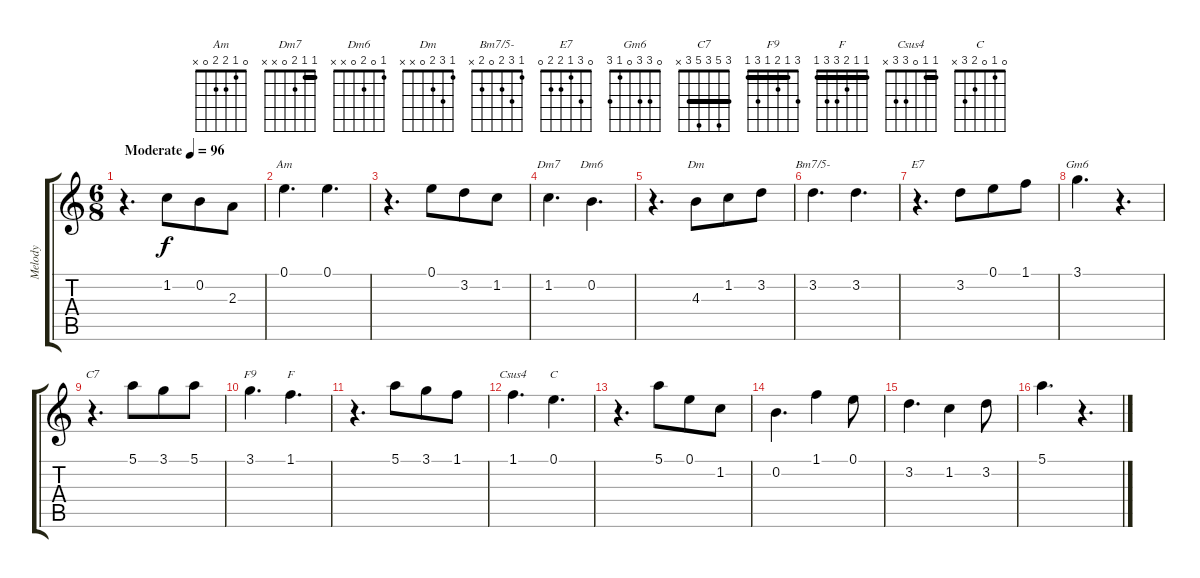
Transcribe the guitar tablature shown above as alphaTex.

\track ("Melody" "Melody") {instrument acousticguitarsteel}
\staff {score tabs}
\tuning (E4 B3 G3 D3 A2 E2) {hide}
\chord ("Am" 0 1 2 2 0 x)
\chord ("Dm7" 1 1 2 0 x x) {barre 1}
\chord ("Dm6" 1 0 2 0 x x)
\chord ("Dm" 1 3 2 0 x x)
\chord ("Bm7/5-" 1 3 2 0 2 x)
\chord ("E7" 0 3 1 2 2 0)
\chord ("Gm6" 0 3 3 0 1 3)
\chord ("C7" 3 5 3 5 3 x) {barre 3}
\chord ("F9" 3 1 2 1 3 1) {barre 1}
\chord ("F" 1 1 2 3 3 1) {barre 1}
\chord ("Csus4" 1 1 0 3 3 x) {barre 1}
\chord ("C" 0 1 0 2 3 x)
\ts (6 8)
\tempo (96 "Moderate")
\clef g2
\ks c
r.4{d dy f instrument acousticguitarsteel} 1.2.8 0.2.8 2.3.8 |
0.1.4{d ch "Am"} 0.1.4{d} |
r.4{d} 0.1.8 3.2.8 1.2.8 |
1.2.4{d ch "Dm7"} 0.2.4{d ch "Dm6"} |
r.4{d} 4.3.8{ch "Dm"} 1.2.8 3.2.8 |
3.2.4{d ch "Bm7/5-"} 3.2.4{d} |
r.4{d ch "E7"} 3.2.8 0.1.8 1.1.8 |
3.1.4{d ch "Gm6"} r.4{d} |
r.4{d ch "C7"} 5.1.8 3.1.8 5.1.8 |
3.1.4{d ch "F9"} 1.1.4{d ch "F"} |
r.4{d} 5.1.8 3.1.8 1.1.8 |
1.1.4{d ch "Csus4"} 0.1.4{d ch "C"} |
r.4{d} 5.1.8 0.1.8 1.2.8 |
0.2.4{d} 1.1.4 0.1.8 |
3.2.4{d} 1.2.4 3.2.8 |
5.1.4{d} r.4{d}
